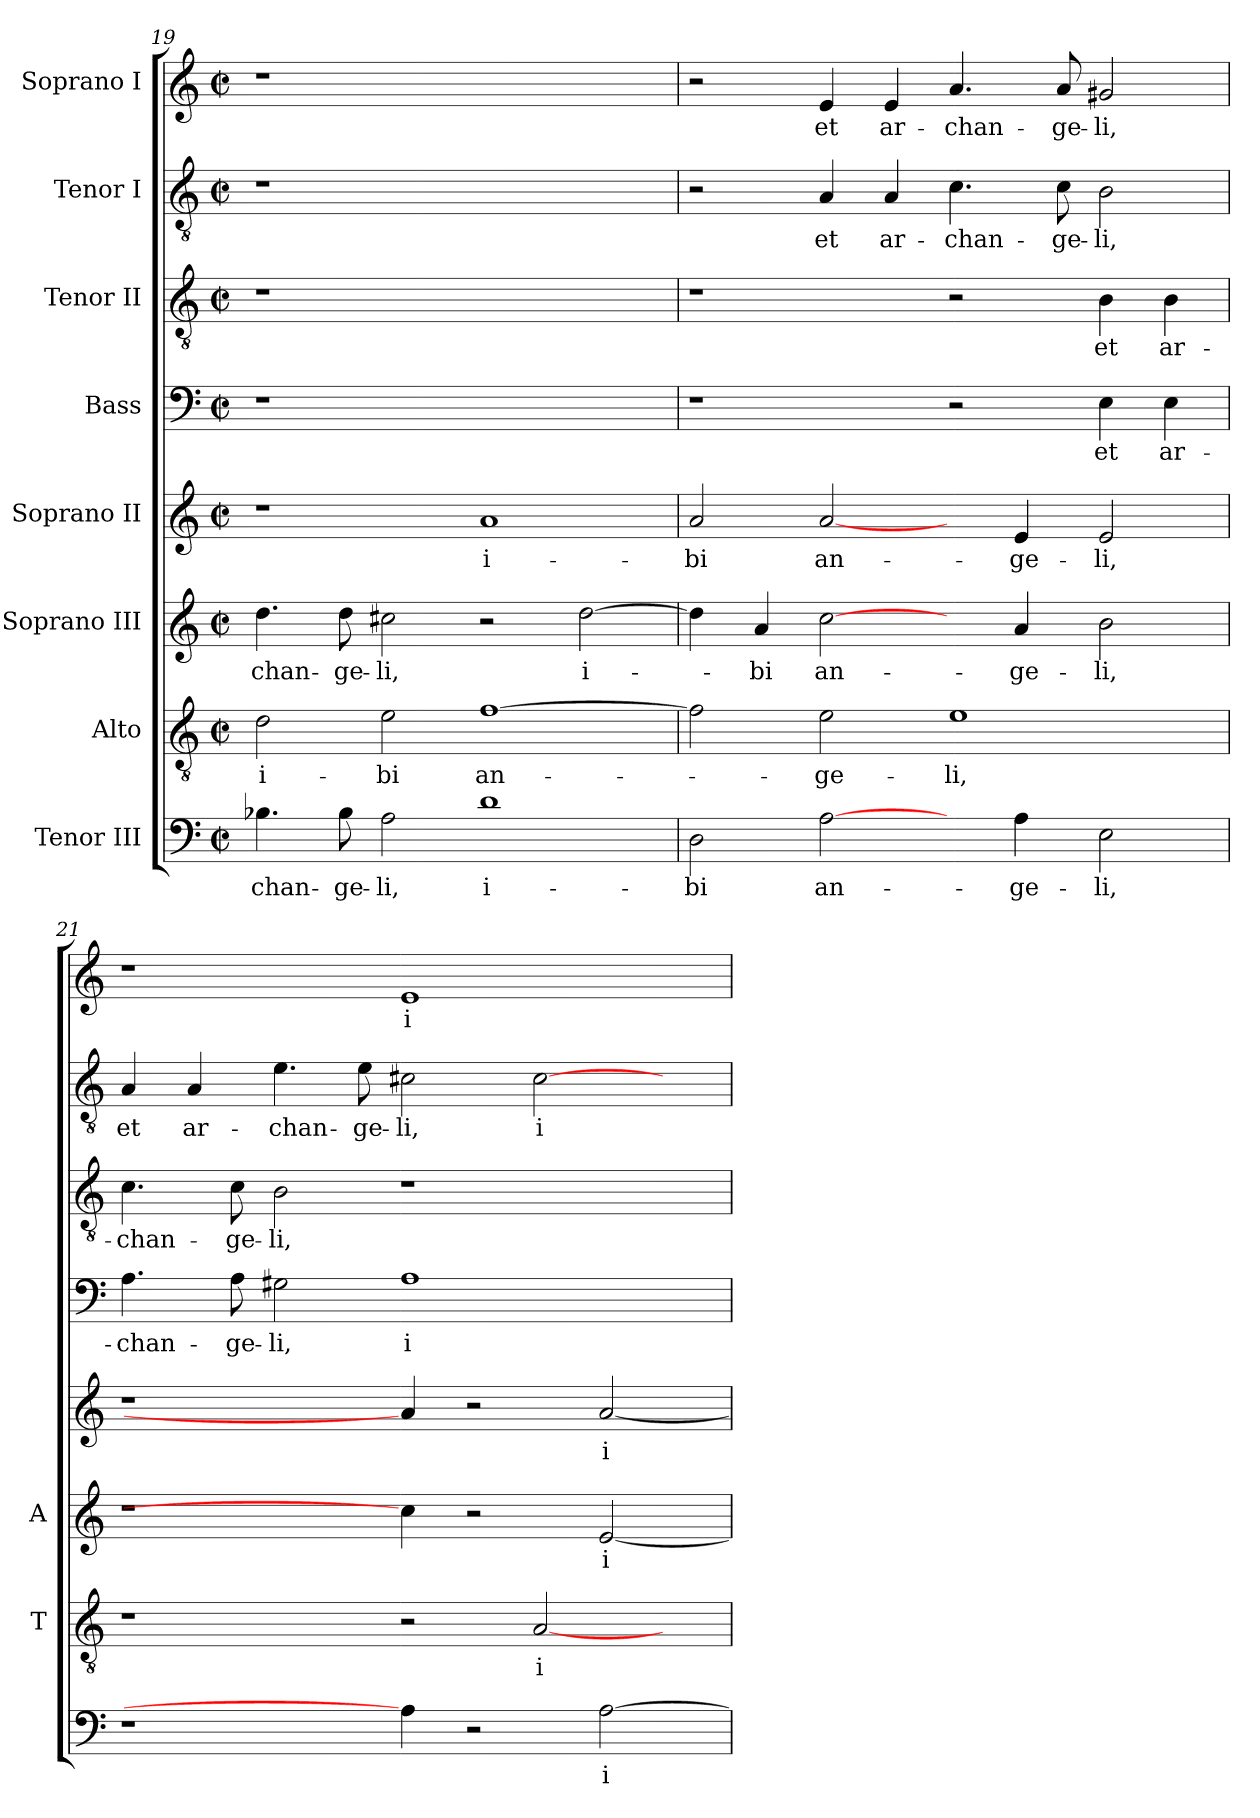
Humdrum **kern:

**kern	**text	**kern	**text	**kern	**text	**kern	**text	**kern	**text	**kern	**text	**kern	**text	**kern	**text
*part8	*part8	*part7	*part7	*part6	*part6	*part5	*part5	*part4	*part4	*part3	*part3	*part2	*part2	*part1	*part1
*staff8	*staff8	*staff7	*staff7	*staff6	*staff6	*staff5	*staff5	*staff4	*staff4	*staff3	*staff3	*staff2	*staff2	*staff1	*staff1
*I"Tenor III	*	*I"Alto	*	*I"Soprano III	*	*I"Soprano II	*	*I"Bass	*	*I"Tenor II	*	*I"Tenor I	*	*I"Soprano I	*
*	*	*I'T	*	*I'A	*	*	*	*	*	*	*	*	*	*	*
!!LO:PB:g=z
*clefF4	*	*clefGv2	*	*clefG2	*	*clefG2	*	*clefF4	*	*clefGv2	*	*clefGv2	*	*clefG2	*
*k[]	*	*k[]	*	*k[]	*	*k[]	*	*k[]	*	*k[]	*	*k[]	*	*k[]	*
*C:	*	*C:	*	*C:	*	*C:	*	*C:	*	*C:	*	*C:	*	*C:	*
*M2/2	*	*M2/2	*	*M2/2	*	*M2/2	*	*M2/2	*	*M2/2	*	*M2/2	*	*M2/2	*
*met(c|)	*	*met(c|)	*	*met(c|)	*	*met(c|)	*	*met(c|)	*	*met(c|)	*	*met(c|)	*	*met(c|)	*
=19	=19	=19	=19	=19	=19	=19	=19	=19	=19	=19	=19	=19	=19	=19	=19
!	!LO:LY:b	!	!LO:LY:b	!	!LO:LY:b	!	!	!LO:N:vis=1	!	!LO:N:vis=1	!	!LO:N:vis=1	!	!LO:N:vis=1	!
4.B-X\	-chan-	2d\	i-	4.dd\	-chan-	1r	.	1r	.	1r	.	1r	.	1r	.
!	!LO:LY:b	!	!	!	!LO:LY:b	!	!	!	!	!	!	!	!	!	!
8B-\	-ge-	.	.	8dd\	-ge-	.	.	.	.	.	.	.	.	.	.
!	!LO:LY:b	!	!LO:LY:b	!	!LO:LY:b	!	!	!	!	!	!	!	!	!	!
2A\	-li,	2e\	-bi	2cc#X\	-li,	.	.	.	.	.	.	.	.	.	.
!	!LO:LY:b	!	!LO:LY:b	!	!	!	!LO:LY:b	!	!	!	!	!	!	!	!
1d	i-	[>1f	an-	2r	.	1a	i-	1ryy	.	1ryy	.	1ryy	.	1ryy	.
!	!	!	!	!	!LO:LY:b	!	!	!	!	!	!	!	!	!	!
.	.	.	.	[>2dd\	i-	.	.	.	.	.	.	.	.	.	.
=20	=20	=20	=20	=20	=20	=20	=20	=20	=20	=20	=20	=20	=20	=20	=20
!	!LO:LY:b	!	!	!	!	!	!LO:LY:b	!	!	!	!	!	!	!	!
2D\	-bi	2f\]	.	4dd\]	.	2a/	-bi	1r	.	1r	.	2r	.	2r	.
!	!	!	!	!	!LO:LY:b	!	!	!	!	!	!	!	!	!	!
.	.	.	.	4a/	-bi	.	.	.	.	.	.	.	.	.	.
!	!LO:LY:b	!	!LO:LY:b	!	!LO:LY:b	!	!LO:LY:b	!	!	!	!	!	!LO:LY:b	!	!LO:LY:b
[2A\	an-	2e\	-ge-	[2cc\	an-	[2a/	an-	.	.	.	.	4A/	et	4e/	et
!	!	!	!	!	!	!	!	!	!	!	!	!	!LO:LY:b	!	!LO:LY:b
.	.	.	.	.	.	.	.	.	.	.	.	4A/	ar-	4e/	ar-
!	!	!	!LO:LY:b	!	!	!	!	!	!	!	!	!	!LO:LY:b	!	!LO:LY:b
4ryy	.	1e	-li,	4ryy	.	4ryy	.	2r	.	2r	.	4.c\	-chan-	4.a/	-chan-
!	!LO:LY:b	!	!	!	!LO:LY:b	!	!LO:LY:b	!	!	!	!	!	!	!	!
4A\	-ge-	.	.	4a/	-ge-	4e/	-ge-	.	.	.	.	.	.	.	.
!	!	!	!	!	!	!	!	!	!	!	!	!	!LO:LY:b	!	!LO:LY:b
.	.	.	.	.	.	.	.	.	.	.	.	8c\	-ge-	8a/	-ge-
!	!LO:LY:b	!	!	!	!LO:LY:b	!	!LO:LY:b	!	!LO:LY:b	!	!LO:LY:b	!	!LO:LY:b	!	!LO:LY:b
2E\	-li,	.	.	2b\	-li,	2e/	-li,	4E\	et	4B\	et	2B\	-li,	2g#X/	-li,
!	!	!	!	!	!	!	!	!	!LO:LY:b	!	!LO:LY:b	!	!	!	!
.	.	.	.	.	.	.	.	4E\	ar-	4B\	ar-	.	.	.	.
=21	=21	=21	=21	=21	=21	=21	=21	=21	=21	=21	=21	=21	=21	=21	=21
!	!	!	!	!	!	!	!	!	!LO:LY:b	!	!LO:LY:b	!	!LO:LY:b	!	!
1r	.	1r	.	1r	.	1r	.	4.A\	-chan-	4.c\	-chan-	4A/	et	1r	.
!	!	!	!	!	!	!	!	!	!	!	!	!	!LO:LY:b	!	!
.	.	.	.	.	.	.	.	.	.	.	.	4A/	ar-	.	.
!	!	!	!	!	!	!	!	!	!LO:LY:b	!	!LO:LY:b	!	!	!	!
.	.	.	.	.	.	.	.	8A\	-ge-	8c\	-ge-	.	.	.	.
!	!	!	!	!	!	!	!	!	!LO:LY:b	!	!LO:LY:b	!	!LO:LY:b	!	!
.	.	.	.	.	.	.	.	2G#X\	-li,	2B\	-li,	4.e\	-chan-	.	.
!	!	!	!	!	!	!	!	!	!	!	!	!	!LO:LY:b	!	!
.	.	.	.	.	.	.	.	.	.	.	.	8e\	-ge-	.	.
!	!	!	!	!	!	!	!	!	!LO:LY:b	!	!	!	!LO:LY:b	!	!LO:LY:b
4A\]	.	2r	.	4cc\]	.	4a/]	.	1A	i-	1r	.	2c#X\	-li,	1e	i-
2r	.	.	.	2r	.	2r	.	.	.	.	.	.	.	.	.
!	!	!	!LO:LY:b	!	!	!	!	!	!	!	!	!	!LO:LY:b	!	!
.	.	[<2A/	i-	.	.	.	.	.	.	.	.	[>2c#\	i-	.	.
!	!LO:LY:b	!	!	!	!LO:LY:b	!	!LO:LY:b	!	!	!	!	!	!	!	!
[>2A\	i-	.	.	[<2e/	i-	[<2a/	i-	.	.	.	.	.	.	.	.
.	.	4ryy	.	.	.	.	.	4ryy	.	4ryy	.	4ryy	.	4ryy	.
=	=	=	=	=	=	=	=	=	=	=	=	=	=	=	=
*-	*-	*-	*-	*-	*-	*-	*-	*-	*-	*-	*-	*-	*-	*-	*-
